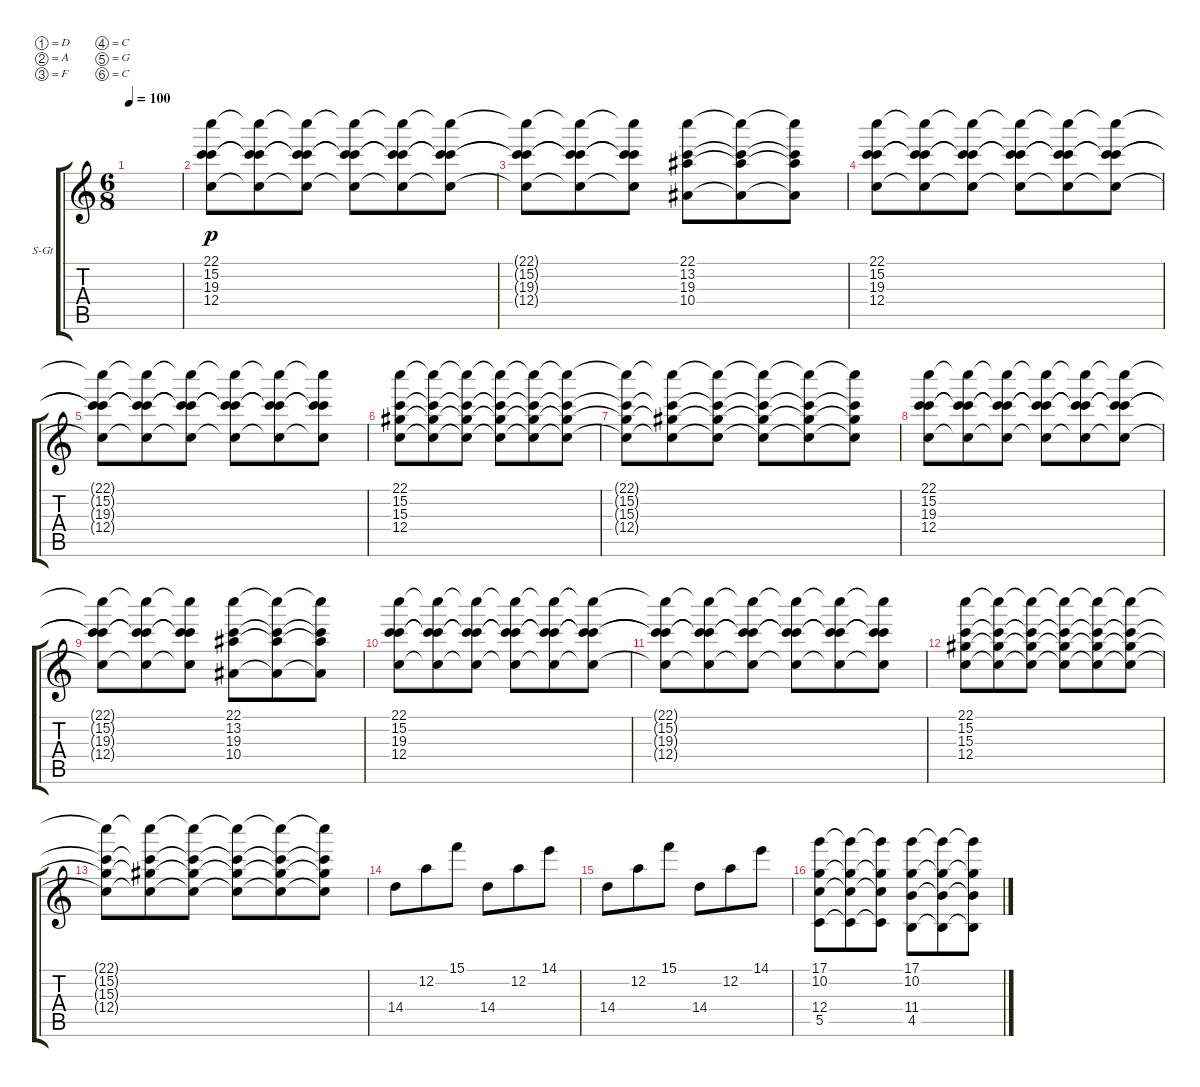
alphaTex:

\defaultSystemsLayout 4
\bracketExtendMode groupsimilarinstruments
\firstSystemTrackNameOrientation horizontal
\otherSystemsTrackNameOrientation horizontal
\track ("Synth" "S-Gt") {instrument acousticguitarsteel}
\staff {score tabs}
\tuning (D4 A3 F3 C3 G2 C1)
\ts (6 8)
\tempo 100
\clef g2
\ks c
|
(19.3 22.1 12.4 15.2).8{dy p} (19.3{t} 22.1{t} 12.4{t} 15.2{t}).8 (19.3{t} 22.1{t} 12.4{t} 15.2{t}).8 (19.3{t} 22.1{t} 12.4{t} 15.2{t}).8 (19.3{t} 22.1{t} 12.4{t} 15.2{t}).8 (19.3{t} 22.1{t} 12.4{t} 15.2{t}).8 |
(12.4{t} 15.2{t} 19.3{t} 22.1{t}).8 (12.4{t} 15.2{t} 19.3{t} 22.1{t}).8 (12.4{t} 15.2{t} 19.3{t} 22.1{t}).8 (10.4 13.2 19.3 22.1).8 (10.4{t} 22.1{t} 13.2{t} 19.3{t}).8 (10.4{t} 19.3{t} 22.1{t} 13.2{t}).8 |
(19.3 22.1 12.4 15.2).8 (19.3{t} 22.1{t} 12.4{t} 15.2{t}).8 (19.3{t} 22.1{t} 12.4{t} 15.2{t}).8 (19.3{t} 22.1{t} 12.4{t} 15.2{t}).8 (19.3{t} 22.1{t} 12.4{t} 15.2{t}).8 (19.3{t} 22.1{t} 12.4{t} 15.2{t}).8 |
(19.3{t} 22.1{t} 12.4{t} 15.2{t}).8 (19.3{t} 22.1{t} 12.4{t} 15.2{t}).8 (19.3{t} 22.1{t} 12.4{t} 15.2{t}).8 (12.4{t} 19.3{t} 15.2{t} 22.1{t}).8 (12.4{t} 19.3{t} 15.2{t} 22.1{t}).8 (12.4{t} 19.3{t} 15.2{t} 22.1{t}).8 |
(12.4 15.3 15.2 22.1).8 (12.4{t} 15.3{t} 15.2{t} 22.1{t}).8 (12.4{t} 15.3{t} 15.2{t} 22.1{t}).8 (12.4{t} 15.3{t} 15.2{t} 22.1{t}).8 (12.4{t} 15.3{t} 15.2{t} 22.1{t}).8 (12.4{t} 15.3{t} 15.2{t} 22.1{t}).8 |
(12.4{t} 15.3{t} 15.2{t} 22.1{t}).8 (12.4{t} 15.3{t} 15.2{t} 22.1{t}).8 (12.4{t} 15.3{t} 15.2{t} 22.1{t}).8 (12.4{t} 15.3{t} 15.2{t} 22.1{t}).8 (12.4{t} 15.3{t} 15.2{t} 22.1{t}).8 (12.4{t} 15.3{t} 15.2{t} 22.1{t}).8 |
(19.3 22.1 12.4 15.2).8 (19.3{t} 22.1{t} 12.4{t} 15.2{t}).8 (19.3{t} 22.1{t} 12.4{t} 15.2{t}).8 (19.3{t} 22.1{t} 12.4{t} 15.2{t}).8 (19.3{t} 22.1{t} 12.4{t} 15.2{t}).8 (19.3{t} 22.1{t} 12.4{t} 15.2{t}).8 |
(12.4{t} 15.2{t} 19.3{t} 22.1{t}).8 (12.4{t} 15.2{t} 19.3{t} 22.1{t}).8 (12.4{t} 15.2{t} 19.3{t} 22.1{t}).8 (10.4 13.2 19.3 22.1).8 (10.4{t} 22.1{t} 13.2{t} 19.3{t}).8 (10.4{t} 19.3{t} 22.1{t} 13.2{t}).8 |
(19.3 22.1 12.4 15.2).8 (19.3{t} 22.1{t} 12.4{t} 15.2{t}).8 (19.3{t} 22.1{t} 12.4{t} 15.2{t}).8 (19.3{t} 22.1{t} 12.4{t} 15.2{t}).8 (19.3{t} 22.1{t} 12.4{t} 15.2{t}).8 (19.3{t} 22.1{t} 12.4{t} 15.2{t}).8 |
(19.3{t} 22.1{t} 12.4{t} 15.2{t}).8 (19.3{t} 22.1{t} 12.4{t} 15.2{t}).8 (19.3{t} 22.1{t} 12.4{t} 15.2{t}).8 (12.4{t} 19.3{t} 15.2{t} 22.1{t}).8 (12.4{t} 19.3{t} 15.2{t} 22.1{t}).8 (12.4{t} 19.3{t} 15.2{t} 22.1{t}).8 |
(12.4 15.3 15.2 22.1).8 (12.4{t} 15.3{t} 15.2{t} 22.1{t}).8 (12.4{t} 15.3{t} 15.2{t} 22.1{t}).8 (12.4{t} 15.3{t} 15.2{t} 22.1{t}).8 (12.4{t} 15.3{t} 15.2{t} 22.1{t}).8 (12.4{t} 15.3{t} 15.2{t} 22.1{t}).8 |
(12.4{t} 15.3{t} 15.2{t} 22.1{t}).8 (12.4{t} 15.3{t} 15.2{t} 22.1{t}).8 (12.4{t} 15.3{t} 15.2{t} 22.1{t}).8 (12.4{t} 15.3{t} 15.2{t} 22.1{t}).8 (12.4{t} 15.3{t} 15.2{t} 22.1{t}).8 (12.4{t} 15.3{t} 15.2{t} 22.1{t}).8 |
14.4.8 12.2.8 15.1.8 14.4.8 12.2.8 14.1.8 |
14.4.8 12.2.8 15.1.8 14.4.8 12.2.8 14.1.8 |
(10.2 5.5 12.4 17.1).8 (10.2{t} 5.5{t} 12.4{t} 17.1{t}).8 (10.2{t} 5.5{t} 12.4{t} 17.1{t}).8 (10.2 4.5 11.4 17.1).8 (10.2{t} 4.5{t} 11.4{t} 17.1{t}).8 (10.2{t} 4.5{t} 11.4{t} 17.1{t}).8
